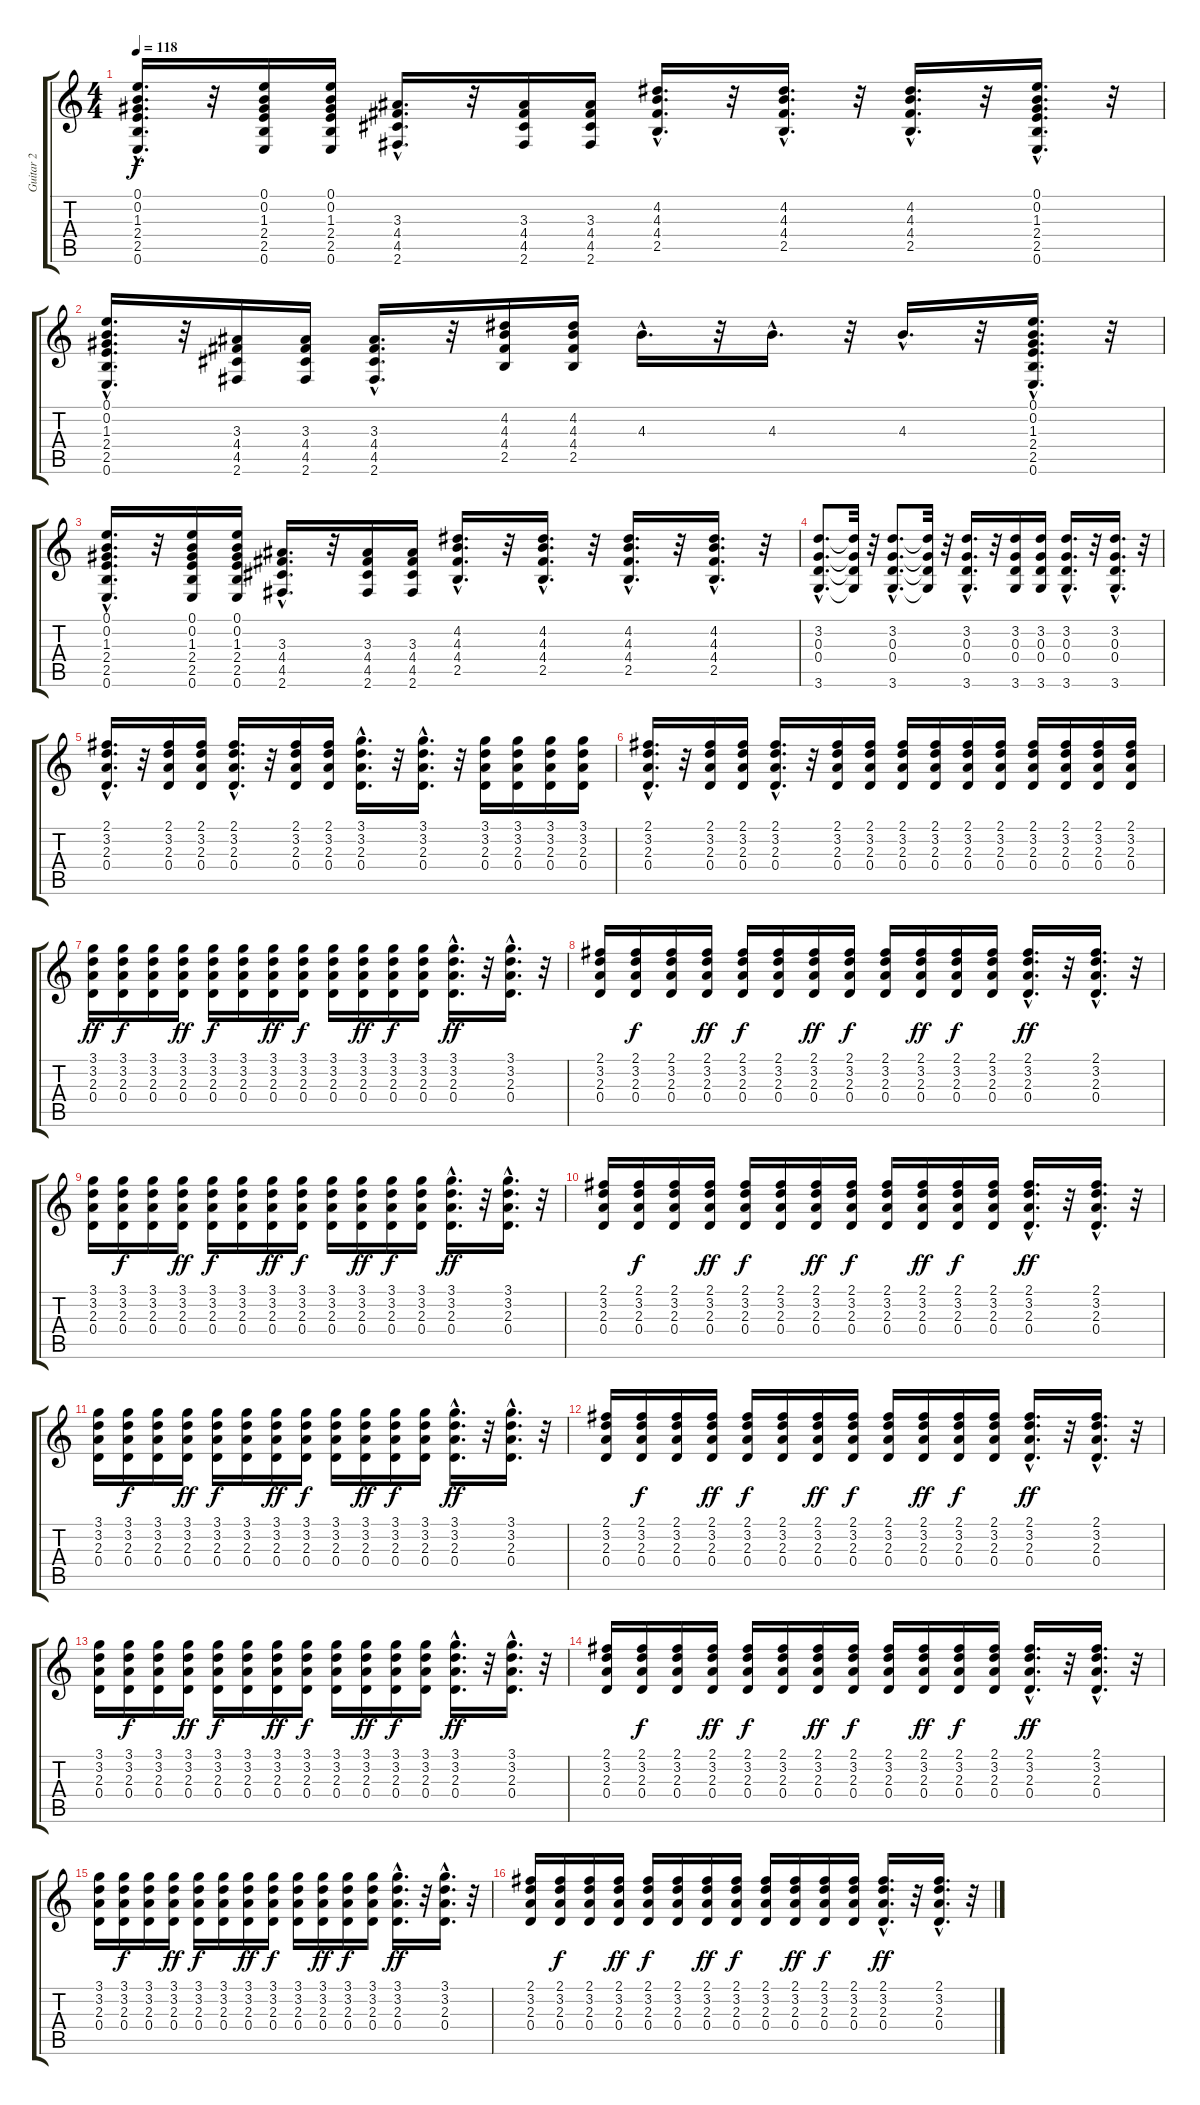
\track ("Guitar 2            " "Guitar 2  ") {instrument distortionguitar}
\staff {score tabs}
\tuning (E4 B3 G3 D3 A2 E2) {hide}
\ts (4 4)
\tempo 118
\clef g2
\ks c
(0.1{hac} 0.2{hac} 1.3{hac} 2.4{hac} 2.5{hac} 0.6{hac}).16{d dy f} r.32 (0.1 0.2 1.3 2.4 2.5 0.6).16 (0.1 0.2 1.3 2.4 2.5 0.6).16 (3.3{hac} 4.4{hac} 4.5{hac} 2.6{hac}).16{d} r.32 (3.3 4.4 4.5 2.6).16 (3.3 4.4 4.5 2.6).16 (4.2{hac} 4.3{hac} 4.4{hac} 2.5{hac}).16{d} r.32 (4.2{hac} 4.3{hac} 4.4{hac} 2.5{hac}).16{d} r.32 (4.2{hac} 4.3{hac} 4.4{hac} 2.5{hac}).16{d} r.32 (0.1{hac} 0.2{hac} 1.3{hac} 2.4{hac} 2.5{hac} 0.6{hac}).16{d} r.32 |
(0.1{hac} 0.2{hac} 1.3{hac} 2.4{hac} 2.5{hac} 0.6{hac}).16{d} r.32 (3.3 4.4 4.5 2.6).16 (3.3 4.4 4.5 2.6).16 (3.3{hac} 4.4{hac} 4.5{hac} 2.6{hac}).16{d} r.32 (4.2 4.3 4.4 2.5).16 (4.2 4.3 4.4 2.5).16 4.3{hac}.16{d} r.32 4.3{hac}.16{d} r.32 4.3{hac}.16{d} r.32 (0.1{hac} 0.2{hac} 1.3{hac} 2.4{hac} 2.5{hac} 0.6{hac}).16{d} r.32 |
(0.1{hac} 0.2{hac} 1.3{hac} 2.4{hac} 2.5{hac} 0.6{hac}).16{d} r.32 (0.1 0.2 1.3 2.4 2.5 0.6).16 (0.1 0.2 1.3 2.4 2.5 0.6).16 (3.3{hac} 4.4{hac} 4.5{hac} 2.6{hac}).16{d} r.32 (3.3 4.4 4.5 2.6).16 (3.3 4.4 4.5 2.6).16 (4.2{hac} 4.3{hac} 4.4{hac} 2.5{hac}).16{d} r.32 (4.2{hac} 4.3{hac} 4.4{hac} 2.5{hac}).16{d} r.32 (4.2{hac} 4.3{hac} 4.4{hac} 2.5{hac}).16{d} r.32 (4.2{hac} 4.3{hac} 4.4{hac} 2.5{hac}).16{d} r.32 |
(3.2{hac} 0.3{hac} 0.4{hac} 3.6{hac}).8{d} (3.2{t} 0.3{t} 0.4{t} 3.6{t}).32 r.32 (3.2{hac} 0.3{hac} 0.4{hac} 3.6{hac}).8{d} (3.2{t} 0.3{t} 0.4{t} 3.6{t}).32 r.32 (3.2{hac} 0.3{hac} 0.4{hac} 3.6{hac}).16{d} r.32 (3.2 0.3 0.4 3.6).16 (3.2 0.3 0.4 3.6).16 (3.2{hac} 0.3{hac} 0.4{hac} 3.6{hac}).16{d} r.32 (3.2{hac} 0.3{hac} 0.4{hac} 3.6{hac}).16{d} r.32 |
(2.1{hac} 3.2{hac} 2.3{hac} 0.4{hac}).16{d} r.32 (2.1 3.2 2.3 0.4).16 (2.1 3.2 2.3 0.4).16 (2.1{hac} 3.2{hac} 2.3{hac} 0.4{hac}).16{d} r.32 (2.1 3.2 2.3 0.4).16 (2.1 3.2 2.3 0.4).16 (3.1{hac} 3.2{hac} 2.3{hac} 0.4{hac}).16{d} r.32 (3.1{hac} 3.2{hac} 2.3{hac} 0.4{hac}).16{d} r.32 (3.1 3.2 2.3 0.4).16 (3.1 3.2 2.3 0.4).16 (3.1 3.2 2.3 0.4).16 (3.1 3.2 2.3 0.4).16 |
(2.1{hac} 3.2{hac} 2.3{hac} 0.4{hac}).16{d} r.32 (2.1 3.2 2.3 0.4).16 (2.1 3.2 2.3 0.4).16 (2.1{hac} 3.2{hac} 2.3{hac} 0.4{hac}).16{d} r.32 (2.1 3.2 2.3 0.4).16 (2.1 3.2 2.3 0.4).16 (2.1 3.2 2.3 0.4).16 (2.1 3.2 2.3 0.4).16 (2.1 3.2 2.3 0.4).16 (2.1 3.2 2.3 0.4).16 (2.1 3.2 2.3 0.4).16 (2.1 3.2 2.3 0.4).16 (2.1 3.2 2.3 0.4).16 (2.1 3.2 2.3 0.4).16 |
(3.1 3.2 2.3 0.4).16{dy ff} (3.1 3.2 2.3 0.4).16{dy f} (3.1 3.2 2.3 0.4).16 (3.1 3.2 2.3 0.4).16{dy ff} (3.1 3.2 2.3 0.4).16{dy f} (3.1 3.2 2.3 0.4).16 (3.1 3.2 2.3 0.4).16{dy ff} (3.1 3.2 2.3 0.4).16{dy f} (3.1 3.2 2.3 0.4).16 (3.1 3.2 2.3 0.4).16{dy ff} (3.1 3.2 2.3 0.4).16{dy f} (3.1 3.2 2.3 0.4).16 (3.1{hac} 3.2{hac} 2.3{hac} 0.4{hac}).16{d dy ff} r.32 (3.1{hac} 3.2{hac} 2.3{hac} 0.4{hac}).16{d} r.32 |
(2.1 3.2 2.3 0.4).16 (2.1 3.2 2.3 0.4).16{dy f} (2.1 3.2 2.3 0.4).16 (2.1 3.2 2.3 0.4).16{dy ff} (2.1 3.2 2.3 0.4).16{dy f} (2.1 3.2 2.3 0.4).16 (2.1 3.2 2.3 0.4).16{dy ff} (2.1 3.2 2.3 0.4).16{dy f} (2.1 3.2 2.3 0.4).16 (2.1 3.2 2.3 0.4).16{dy ff} (2.1 3.2 2.3 0.4).16{dy f} (2.1 3.2 2.3 0.4).16 (2.1{hac} 3.2{hac} 2.3{hac} 0.4{hac}).16{d dy ff} r.32 (2.1{hac} 3.2{hac} 2.3{hac} 0.4{hac}).16{d} r.32 |
(3.1 3.2 2.3 0.4).16 (3.1 3.2 2.3 0.4).16{dy f} (3.1 3.2 2.3 0.4).16 (3.1 3.2 2.3 0.4).16{dy ff} (3.1 3.2 2.3 0.4).16{dy f} (3.1 3.2 2.3 0.4).16 (3.1 3.2 2.3 0.4).16{dy ff} (3.1 3.2 2.3 0.4).16{dy f} (3.1 3.2 2.3 0.4).16 (3.1 3.2 2.3 0.4).16{dy ff} (3.1 3.2 2.3 0.4).16{dy f} (3.1 3.2 2.3 0.4).16 (3.1{hac} 3.2{hac} 2.3{hac} 0.4{hac}).16{d dy ff} r.32 (3.1{hac} 3.2{hac} 2.3{hac} 0.4{hac}).16{d} r.32 |
(2.1 3.2 2.3 0.4).16 (2.1 3.2 2.3 0.4).16{dy f} (2.1 3.2 2.3 0.4).16 (2.1 3.2 2.3 0.4).16{dy ff} (2.1 3.2 2.3 0.4).16{dy f} (2.1 3.2 2.3 0.4).16 (2.1 3.2 2.3 0.4).16{dy ff} (2.1 3.2 2.3 0.4).16{dy f} (2.1 3.2 2.3 0.4).16 (2.1 3.2 2.3 0.4).16{dy ff} (2.1 3.2 2.3 0.4).16{dy f} (2.1 3.2 2.3 0.4).16 (2.1{hac} 3.2{hac} 2.3{hac} 0.4{hac}).16{d dy ff} r.32 (2.1{hac} 3.2{hac} 2.3{hac} 0.4{hac}).16{d} r.32 |
(3.1 3.2 2.3 0.4).16 (3.1 3.2 2.3 0.4).16{dy f} (3.1 3.2 2.3 0.4).16 (3.1 3.2 2.3 0.4).16{dy ff} (3.1 3.2 2.3 0.4).16{dy f} (3.1 3.2 2.3 0.4).16 (3.1 3.2 2.3 0.4).16{dy ff} (3.1 3.2 2.3 0.4).16{dy f} (3.1 3.2 2.3 0.4).16 (3.1 3.2 2.3 0.4).16{dy ff} (3.1 3.2 2.3 0.4).16{dy f} (3.1 3.2 2.3 0.4).16 (3.1{hac} 3.2{hac} 2.3{hac} 0.4{hac}).16{d dy ff} r.32 (3.1{hac} 3.2{hac} 2.3{hac} 0.4{hac}).16{d} r.32 |
(2.1 3.2 2.3 0.4).16 (2.1 3.2 2.3 0.4).16{dy f} (2.1 3.2 2.3 0.4).16 (2.1 3.2 2.3 0.4).16{dy ff} (2.1 3.2 2.3 0.4).16{dy f} (2.1 3.2 2.3 0.4).16 (2.1 3.2 2.3 0.4).16{dy ff} (2.1 3.2 2.3 0.4).16{dy f} (2.1 3.2 2.3 0.4).16 (2.1 3.2 2.3 0.4).16{dy ff} (2.1 3.2 2.3 0.4).16{dy f} (2.1 3.2 2.3 0.4).16 (2.1{hac} 3.2{hac} 2.3{hac} 0.4{hac}).16{d dy ff} r.32 (2.1{hac} 3.2{hac} 2.3{hac} 0.4{hac}).16{d} r.32 |
(3.1 3.2 2.3 0.4).16 (3.1 3.2 2.3 0.4).16{dy f} (3.1 3.2 2.3 0.4).16 (3.1 3.2 2.3 0.4).16{dy ff} (3.1 3.2 2.3 0.4).16{dy f} (3.1 3.2 2.3 0.4).16 (3.1 3.2 2.3 0.4).16{dy ff} (3.1 3.2 2.3 0.4).16{dy f} (3.1 3.2 2.3 0.4).16 (3.1 3.2 2.3 0.4).16{dy ff} (3.1 3.2 2.3 0.4).16{dy f} (3.1 3.2 2.3 0.4).16 (3.1{hac} 3.2{hac} 2.3{hac} 0.4{hac}).16{d dy ff} r.32 (3.1{hac} 3.2{hac} 2.3{hac} 0.4{hac}).16{d} r.32 |
(2.1 3.2 2.3 0.4).16 (2.1 3.2 2.3 0.4).16{dy f} (2.1 3.2 2.3 0.4).16 (2.1 3.2 2.3 0.4).16{dy ff} (2.1 3.2 2.3 0.4).16{dy f} (2.1 3.2 2.3 0.4).16 (2.1 3.2 2.3 0.4).16{dy ff} (2.1 3.2 2.3 0.4).16{dy f} (2.1 3.2 2.3 0.4).16 (2.1 3.2 2.3 0.4).16{dy ff} (2.1 3.2 2.3 0.4).16{dy f} (2.1 3.2 2.3 0.4).16 (2.1{hac} 3.2{hac} 2.3{hac} 0.4{hac}).16{d dy ff} r.32 (2.1{hac} 3.2{hac} 2.3{hac} 0.4{hac}).16{d} r.32 |
(3.1 3.2 2.3 0.4).16 (3.1 3.2 2.3 0.4).16{dy f} (3.1 3.2 2.3 0.4).16 (3.1 3.2 2.3 0.4).16{dy ff} (3.1 3.2 2.3 0.4).16{dy f} (3.1 3.2 2.3 0.4).16 (3.1 3.2 2.3 0.4).16{dy ff} (3.1 3.2 2.3 0.4).16{dy f} (3.1 3.2 2.3 0.4).16 (3.1 3.2 2.3 0.4).16{dy ff} (3.1 3.2 2.3 0.4).16{dy f} (3.1 3.2 2.3 0.4).16 (3.1{hac} 3.2{hac} 2.3{hac} 0.4{hac}).16{d dy ff} r.32 (3.1{hac} 3.2{hac} 2.3{hac} 0.4{hac}).16{d} r.32 |
(2.1 3.2 2.3 0.4).16 (2.1 3.2 2.3 0.4).16{dy f} (2.1 3.2 2.3 0.4).16 (2.1 3.2 2.3 0.4).16{dy ff} (2.1 3.2 2.3 0.4).16{dy f} (2.1 3.2 2.3 0.4).16 (2.1 3.2 2.3 0.4).16{dy ff} (2.1 3.2 2.3 0.4).16{dy f} (2.1 3.2 2.3 0.4).16 (2.1 3.2 2.3 0.4).16{dy ff} (2.1 3.2 2.3 0.4).16{dy f} (2.1 3.2 2.3 0.4).16 (2.1{hac} 3.2{hac} 2.3{hac} 0.4{hac}).16{d dy ff} r.32 (2.1{hac} 3.2{hac} 2.3{hac} 0.4{hac}).16{d} r.32
